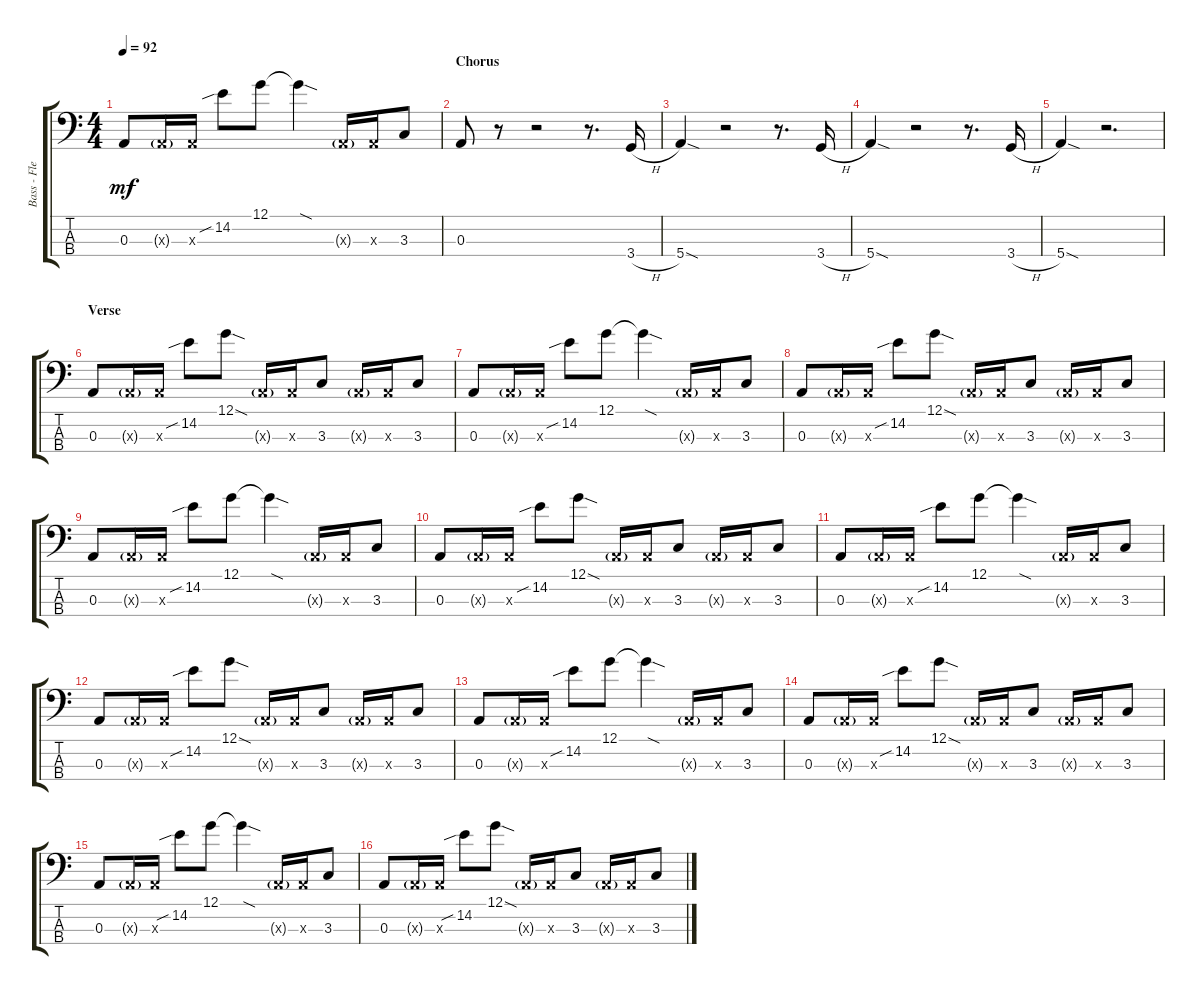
\track ("Bass - Flea" "Bass - Fle") {instrument electricbassfinger}
\staff {score tabs}
\tuning (G2 D2 A1 E1) {hide}
\ts (4 4)
\tempo 92
\clef f4
\ks c
0.3.8{dy mf} 0.3{g x}.16 0.3{x}.16 14.2{sib}.8 12.1.8 12.1{sod t}.4 0.3{g x}.16 0.3{x}.16 3.3.8 |
\section ("" "Chorus")
0.3.8 r.8 r.2 r.8{d} 3.4{h}.16 |
5.4{sod}.4 r.2 r.8{d} 3.4{h}.16 |
5.4{sod}.4 r.2 r.8{d} 3.4{h}.16 |
5.4{sod}.4 r.2{d} |
\section ("" "Verse")
0.3.8 0.3{g x}.16 0.3{x}.16 14.2{sib}.8 12.1{sod}.8 0.3{g x}.16 0.3{x}.16 3.3.8 0.3{g x}.16 0.3{x}.16 3.3.8 |
0.3.8 0.3{g x}.16 0.3{x}.16 14.2{sib}.8 12.1.8 12.1{sod t}.4 0.3{g x}.16 0.3{x}.16 3.3.8 |
0.3.8 0.3{g x}.16 0.3{x}.16 14.2{sib}.8 12.1{sod}.8 0.3{g x}.16 0.3{x}.16 3.3.8 0.3{g x}.16 0.3{x}.16 3.3.8 |
0.3.8 0.3{g x}.16 0.3{x}.16 14.2{sib}.8 12.1.8 12.1{sod t}.4 0.3{g x}.16 0.3{x}.16 3.3.8 |
0.3.8 0.3{g x}.16 0.3{x}.16 14.2{sib}.8 12.1{sod}.8 0.3{g x}.16 0.3{x}.16 3.3.8 0.3{g x}.16 0.3{x}.16 3.3.8 |
0.3.8 0.3{g x}.16 0.3{x}.16 14.2{sib}.8 12.1.8 12.1{sod t}.4 0.3{g x}.16 0.3{x}.16 3.3.8 |
0.3.8 0.3{g x}.16 0.3{x}.16 14.2{sib}.8 12.1{sod}.8 0.3{g x}.16 0.3{x}.16 3.3.8 0.3{g x}.16 0.3{x}.16 3.3.8 |
0.3.8 0.3{g x}.16 0.3{x}.16 14.2{sib}.8 12.1.8 12.1{sod t}.4 0.3{g x}.16 0.3{x}.16 3.3.8 |
0.3.8 0.3{g x}.16 0.3{x}.16 14.2{sib}.8 12.1{sod}.8 0.3{g x}.16 0.3{x}.16 3.3.8 0.3{g x}.16 0.3{x}.16 3.3.8 |
0.3.8 0.3{g x}.16 0.3{x}.16 14.2{sib}.8 12.1.8 12.1{sod t}.4 0.3{g x}.16 0.3{x}.16 3.3.8 |
0.3.8 0.3{g x}.16 0.3{x}.16 14.2{sib}.8 12.1{sod}.8 0.3{g x}.16 0.3{x}.16 3.3.8 0.3{g x}.16 0.3{x}.16 3.3.8
